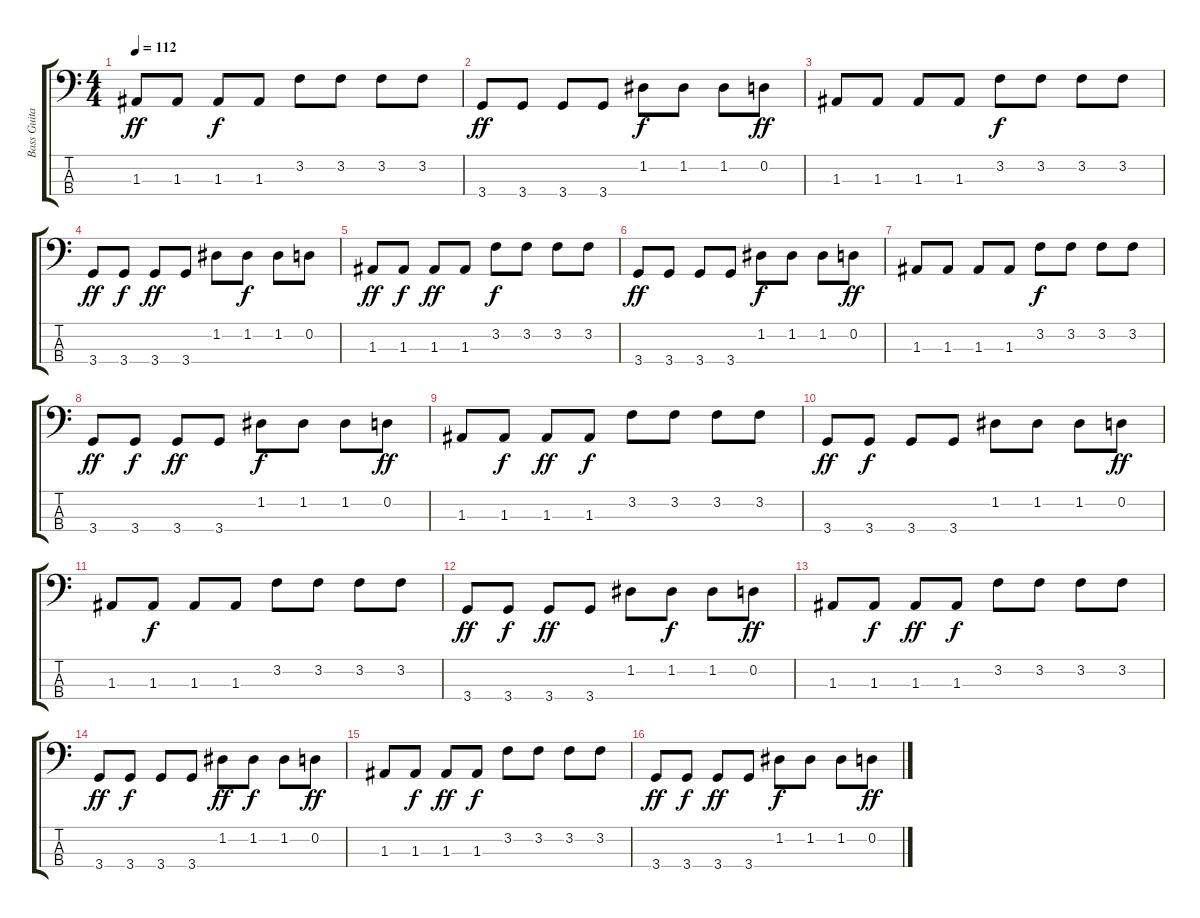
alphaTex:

\track ("Bass Guitar" "Bass Guita") {instrument electricbassfinger}
\staff {score tabs}
\tuning (G2 D2 A1 E1) {hide}
\ts (4 4)
\tempo 112
\clef f4
\ks c
1.3.8{dy ff} 1.3.8 1.3.8{dy f} 1.3.8 3.2.8 3.2.8 3.2.8 3.2.8 |
3.4.8{dy ff} 3.4.8 3.4.8 3.4.8 1.2.8{dy f} 1.2.8 1.2.8 0.2.8{dy ff} |
1.3.8 1.3.8 1.3.8 1.3.8 3.2.8{dy f} 3.2.8 3.2.8 3.2.8 |
3.4.8{dy ff} 3.4.8{dy f} 3.4.8{dy ff} 3.4.8 1.2.8 1.2.8{dy f} 1.2.8 0.2.8 |
1.3.8{dy ff} 1.3.8{dy f} 1.3.8{dy ff} 1.3.8 3.2.8{dy f} 3.2.8 3.2.8 3.2.8 |
3.4.8{dy ff} 3.4.8 3.4.8 3.4.8 1.2.8{dy f} 1.2.8 1.2.8 0.2.8{dy ff} |
1.3.8 1.3.8 1.3.8 1.3.8 3.2.8{dy f} 3.2.8 3.2.8 3.2.8 |
3.4.8{dy ff} 3.4.8{dy f} 3.4.8{dy ff} 3.4.8 1.2.8{dy f} 1.2.8 1.2.8 0.2.8{dy ff} |
1.3.8 1.3.8{dy f} 1.3.8{dy ff} 1.3.8{dy f} 3.2.8 3.2.8 3.2.8 3.2.8 |
3.4.8{dy ff} 3.4.8{dy f} 3.4.8 3.4.8 1.2.8 1.2.8 1.2.8 0.2.8{dy ff} |
1.3.8 1.3.8{dy f} 1.3.8 1.3.8 3.2.8 3.2.8 3.2.8 3.2.8 |
3.4.8{dy ff} 3.4.8{dy f} 3.4.8{dy ff} 3.4.8 1.2.8 1.2.8{dy f} 1.2.8 0.2.8{dy ff} |
1.3.8 1.3.8{dy f} 1.3.8{dy ff} 1.3.8{dy f} 3.2.8 3.2.8 3.2.8 3.2.8 |
3.4.8{dy ff} 3.4.8{dy f} 3.4.8 3.4.8 1.2.8{dy ff} 1.2.8{dy f} 1.2.8 0.2.8{dy ff} |
1.3.8 1.3.8{dy f} 1.3.8{dy ff} 1.3.8{dy f} 3.2.8 3.2.8 3.2.8 3.2.8 |
3.4.8{dy ff} 3.4.8{dy f} 3.4.8{dy ff} 3.4.8 1.2.8{dy f} 1.2.8 1.2.8 0.2.8{dy ff}
